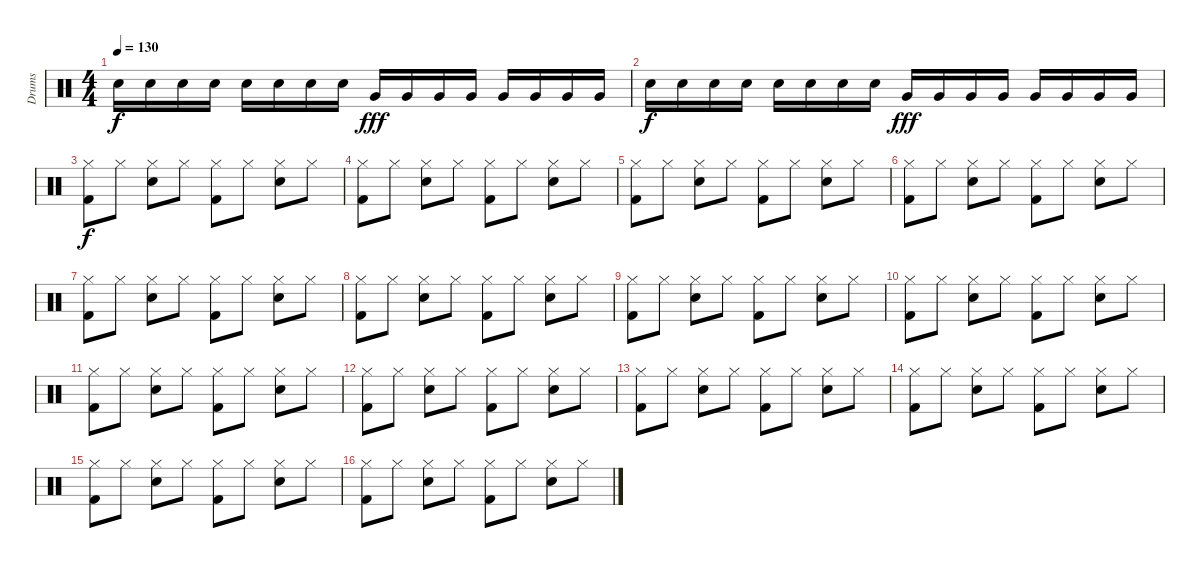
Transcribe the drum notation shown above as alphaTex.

\track ("Drums" "Drums") {instrument percussion}
\staff {score}
\articulation defaults
\ts (4 4)
\tempo 130
\clef neutral
\ks c "Electric Snare (hit)".16{dy f} "Electric Snare (hit)".16 "Electric Snare (hit)".16 "Electric Snare (hit)".16 "Electric Snare (hit)".16 "Electric Snare (hit)".16 "Electric Snare (hit)".16 "Electric Snare (hit)".16 "Very Low Tom (hit)".16{dy fff} "Very Low Tom (hit)".16 "Very Low Tom (hit)".16 "Very Low Tom (hit)".16 "Very Low Tom (hit)".16 "Very Low Tom (hit)".16 "Very Low Tom (hit)".16 "Very Low Tom (hit)".16
|
"Electric Snare (hit)".16{dy f} "Electric Snare (hit)".16 "Electric Snare (hit)".16 "Electric Snare (hit)".16 "Electric Snare (hit)".16 "Electric Snare (hit)".16 "Electric Snare (hit)".16 "Electric Snare (hit)".16 "Very Low Tom (hit)".16{dy fff} "Very Low Tom (hit)".16 "Very Low Tom (hit)".16 "Very Low Tom (hit)".16 "Very Low Tom (hit)".16 "Very Low Tom (hit)".16 "Very Low Tom (hit)".16 "Very Low Tom (hit)".16 |
("Hi-Hat (closed)" "Kick (hit) 2").8{dy f} "Hi-Hat (closed)".8 ("Hi-Hat (closed)" "Electric Snare (hit)").8 "Hi-Hat (closed)".8 ("Hi-Hat (closed)" "Kick (hit) 2").8 "Hi-Hat (closed)".8 ("Hi-Hat (closed)" "Electric Snare (hit)").8 "Hi-Hat (closed)".8 |
("Hi-Hat (closed)" "Kick (hit) 2").8 "Hi-Hat (closed)".8 ("Hi-Hat (closed)" "Electric Snare (hit)").8 "Hi-Hat (closed)".8 ("Hi-Hat (closed)" "Kick (hit) 2").8 "Hi-Hat (closed)".8 ("Hi-Hat (closed)" "Electric Snare (hit)").8 "Hi-Hat (closed)".8 |
("Hi-Hat (closed)" "Kick (hit) 2").8 "Hi-Hat (closed)".8 ("Hi-Hat (closed)" "Electric Snare (hit)").8 "Hi-Hat (closed)".8 ("Hi-Hat (closed)" "Kick (hit) 2").8 "Hi-Hat (closed)".8 ("Hi-Hat (closed)" "Electric Snare (hit)").8 "Hi-Hat (closed)".8 |
("Hi-Hat (closed)" "Kick (hit) 2").8 "Hi-Hat (closed)".8 ("Hi-Hat (closed)" "Electric Snare (hit)").8 "Hi-Hat (closed)".8 ("Hi-Hat (closed)" "Kick (hit) 2").8 "Hi-Hat (closed)".8 ("Hi-Hat (closed)" "Electric Snare (hit)").8 "Hi-Hat (closed)".8 |
("Hi-Hat (closed)" "Kick (hit) 2").8 "Hi-Hat (closed)".8 ("Hi-Hat (closed)" "Electric Snare (hit)").8 "Hi-Hat (closed)".8 ("Hi-Hat (closed)" "Kick (hit) 2").8 "Hi-Hat (closed)".8 ("Hi-Hat (closed)" "Electric Snare (hit)").8 "Hi-Hat (closed)".8 |
("Hi-Hat (closed)" "Kick (hit) 2").8 "Hi-Hat (closed)".8 ("Hi-Hat (closed)" "Electric Snare (hit)").8 "Hi-Hat (closed)".8 ("Hi-Hat (closed)" "Kick (hit) 2").8 "Hi-Hat (closed)".8 ("Hi-Hat (closed)" "Electric Snare (hit)").8 "Hi-Hat (closed)".8 |
("Hi-Hat (closed)" "Kick (hit) 2").8 "Hi-Hat (closed)".8 ("Hi-Hat (closed)" "Electric Snare (hit)").8 "Hi-Hat (closed)".8 ("Hi-Hat (closed)" "Kick (hit) 2").8 "Hi-Hat (closed)".8 ("Hi-Hat (closed)" "Electric Snare (hit)").8 "Hi-Hat (closed)".8 |
("Hi-Hat (closed)" "Kick (hit) 2").8 "Hi-Hat (closed)".8 ("Hi-Hat (closed)" "Electric Snare (hit)").8 "Hi-Hat (closed)".8 ("Hi-Hat (closed)" "Kick (hit) 2").8 "Hi-Hat (closed)".8 ("Hi-Hat (closed)" "Electric Snare (hit)").8 "Hi-Hat (closed)".8 |
("Hi-Hat (closed)" "Kick (hit) 2").8 "Hi-Hat (closed)".8 ("Hi-Hat (closed)" "Electric Snare (hit)").8 "Hi-Hat (closed)".8 ("Hi-Hat (closed)" "Kick (hit) 2").8 "Hi-Hat (closed)".8 ("Hi-Hat (closed)" "Electric Snare (hit)").8 "Hi-Hat (closed)".8 |
("Hi-Hat (closed)" "Kick (hit) 2").8 "Hi-Hat (closed)".8 ("Hi-Hat (closed)" "Electric Snare (hit)").8 "Hi-Hat (closed)".8 ("Hi-Hat (closed)" "Kick (hit) 2").8 "Hi-Hat (closed)".8 ("Hi-Hat (closed)" "Electric Snare (hit)").8 "Hi-Hat (closed)".8 |
("Hi-Hat (closed)" "Kick (hit) 2").8 "Hi-Hat (closed)".8 ("Hi-Hat (closed)" "Electric Snare (hit)").8 "Hi-Hat (closed)".8 ("Hi-Hat (closed)" "Kick (hit) 2").8 "Hi-Hat (closed)".8 ("Hi-Hat (closed)" "Electric Snare (hit)").8 "Hi-Hat (closed)".8 |
("Hi-Hat (closed)" "Kick (hit) 2").8 "Hi-Hat (closed)".8 ("Hi-Hat (closed)" "Electric Snare (hit)").8 "Hi-Hat (closed)".8 ("Hi-Hat (closed)" "Kick (hit) 2").8 "Hi-Hat (closed)".8 ("Hi-Hat (closed)" "Electric Snare (hit)").8 "Hi-Hat (closed)".8 |
("Hi-Hat (closed)" "Kick (hit) 2").8 "Hi-Hat (closed)".8 ("Hi-Hat (closed)" "Electric Snare (hit)").8 "Hi-Hat (closed)".8 ("Hi-Hat (closed)" "Kick (hit) 2").8 "Hi-Hat (closed)".8 ("Hi-Hat (closed)" "Electric Snare (hit)").8 "Hi-Hat (closed)".8 |
("Hi-Hat (closed)" "Kick (hit) 2").8 "Hi-Hat (closed)".8 ("Hi-Hat (closed)" "Electric Snare (hit)").8 "Hi-Hat (closed)".8 ("Hi-Hat (closed)" "Kick (hit) 2").8 "Hi-Hat (closed)".8 ("Hi-Hat (closed)" "Electric Snare (hit)").8 "Hi-Hat (closed)".8
